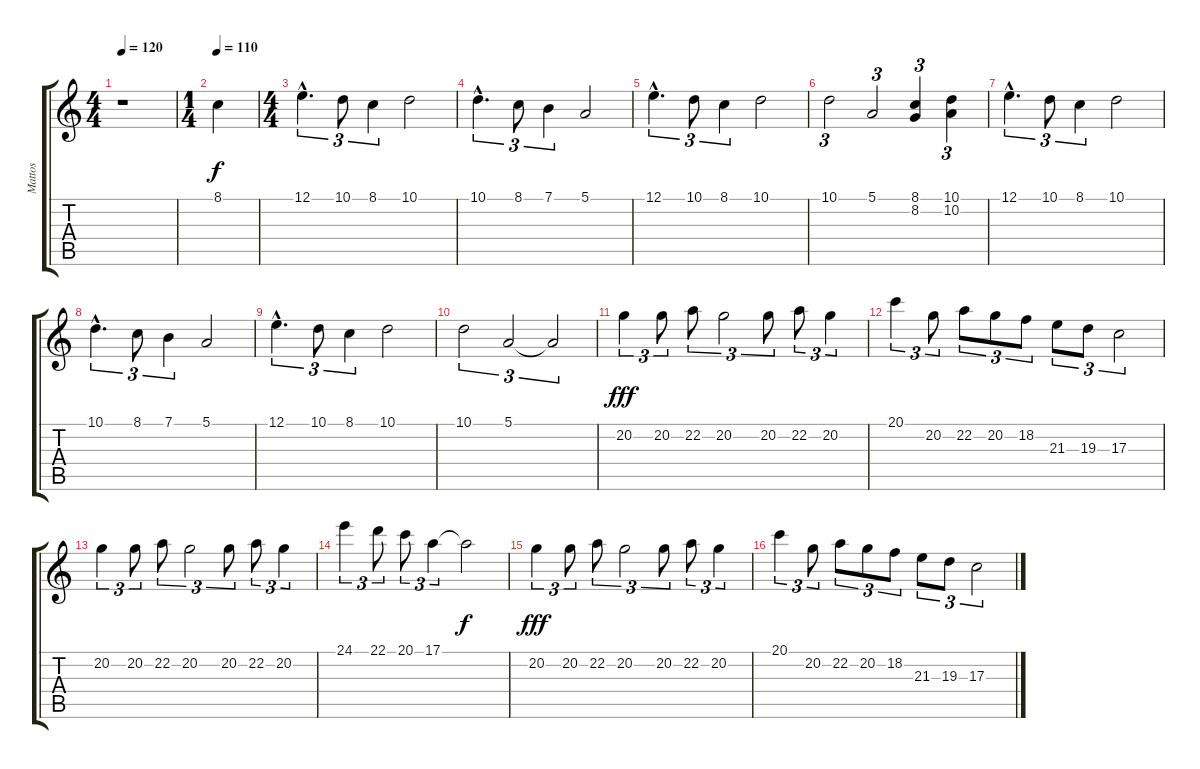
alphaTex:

\track ("Mattos" "Mattos") {instrument acousticgrandpiano}
\staff {score tabs}
\tuning (E4 B3 G3 D3 A2 E2) {hide}
\ts (4 4)
\tempo 120
\clef g2
\ks c
r.1{dy f} |
\ts (1 4)
\tempo 110
8.1.4 |
\ts (4 4)
12.1{hac}.4{d tu (3 2)} 10.1.8{tu (3 2)} 8.1.4{tu (3 2)} 10.1.2 |
10.1{hac}.4{d tu (3 2)} 8.1.8{tu (3 2)} 7.1.4{tu (3 2)} 5.1.2 |
12.1{hac}.4{d tu (3 2)} 10.1.8{tu (3 2)} 8.1.4{tu (3 2)} 10.1.2 |
10.1.2{tu (3 2)} 5.1.2{tu (3 2)} (8.1 8.2).4{tu (3 2)} (10.1 10.2).4{tu (3 2)} |
12.1{hac}.4{d tu (3 2)} 10.1.8{tu (3 2)} 8.1.4{tu (3 2)} 10.1.2 |
10.1{hac}.4{d tu (3 2)} 8.1.8{tu (3 2)} 7.1.4{tu (3 2)} 5.1.2 |
12.1{hac}.4{d tu (3 2)} 10.1.8{tu (3 2)} 8.1.4{tu (3 2)} 10.1.2 |
10.1.2{tu (3 2)} 5.1.2{tu (3 2)} 5.1{t}.2{tu (3 2)} |
20.2.4{tu (3 2) dy fff instrument flute} 20.2.8{tu (3 2)} 22.2.8{tu (3 2)} 20.2.2{tu (3 2)} 20.2.8{tu (3 2)} 22.2.8{tu (3 2)} 20.2.4{tu (3 2)} |
20.1.4{tu (3 2)} 20.2.8{tu (3 2)} 22.2.8{tu (3 2)} 20.2.8{tu (3 2)} 18.2.8{tu (3 2)} 21.3.8{tu (3 2)} 19.3.8{tu (3 2)} 17.3.2{tu (3 2)} |
20.2.4{tu (3 2)} 20.2.8{tu (3 2)} 22.2.8{tu (3 2)} 20.2.2{tu (3 2)} 20.2.8{tu (3 2)} 22.2.8{tu (3 2)} 20.2.4{tu (3 2)} |
24.1.4{tu (3 2)} 22.1.8{tu (3 2)} 20.1.8{tu (3 2)} 17.1.4{tu (3 2)} 17.1{t}.2{dy f} |
20.2.4{tu (3 2) dy fff} 20.2.8{tu (3 2)} 22.2.8{tu (3 2)} 20.2.2{tu (3 2)} 20.2.8{tu (3 2)} 22.2.8{tu (3 2)} 20.2.4{tu (3 2)} |
20.1.4{tu (3 2)} 20.2.8{tu (3 2)} 22.2.8{tu (3 2)} 20.2.8{tu (3 2)} 18.2.8{tu (3 2)} 21.3.8{tu (3 2)} 19.3.8{tu (3 2)} 17.3.2{tu (3 2)}
